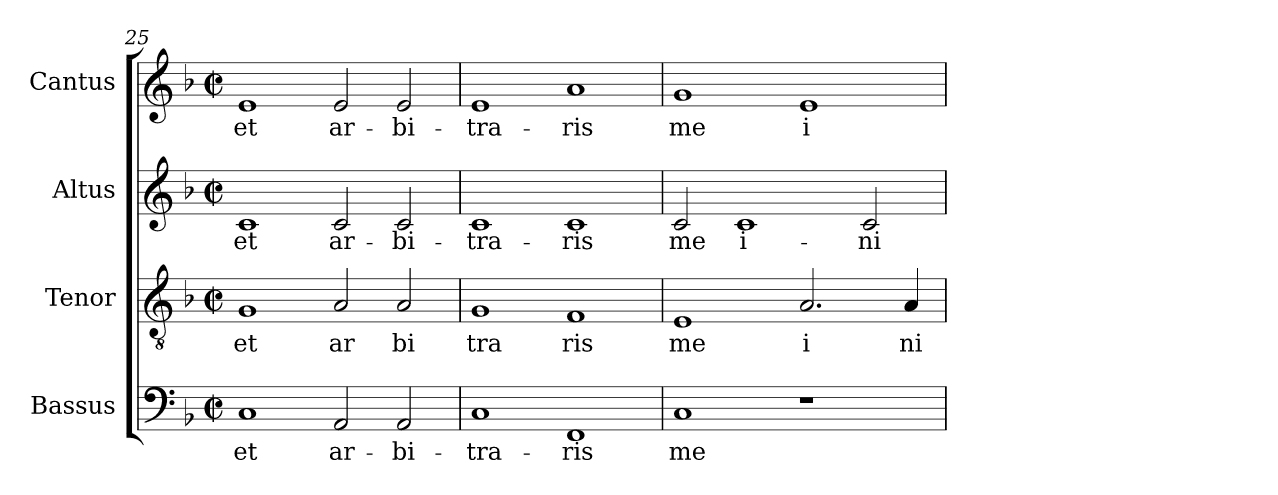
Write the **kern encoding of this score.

**kern	**text	**kern	**text	**kern	**text	**kern	**text
*part4	*part4	*part3	*part3	*part2	*part2	*part1	*part1
*staff4	*staff4	*staff3	*staff3	*staff2	*staff2	*staff1	*staff1
*I"Bassus	*	*I"Tenor	*	*I"Altus	*	*I"Cantus	*
!!LO:LB:g=z
*clefF4	*	*clefGv2	*	*clefG2	*	*clefG2	*
*k[b-]	*	*k[b-]	*	*k[b-]	*	*k[b-]	*
*F:	*	*F:	*	*F:	*	*F:	*
*M2/2	*	*M2/2	*	*M2/2	*	*M2/2	*
*met(c|)	*	*met(c|)	*	*met(c|)	*	*met(c|)	*
=25	=25	=25	=25	=25	=25	=25	=25
!	!LO:LY:b:cj	!	!LO:LY:b:cj	!	!LO:LY:b:cj	!	!LO:LY:b:cj
1C	et	1G	et	1c	et	1e	et
!	!LO:LY:b:cj	!	!LO:LY:b:cj	!	!LO:LY:b:cj	!	!LO:LY:b:cj
2AA/	ar-	2A/	ar	2c/	ar-	2e/	ar-
!	!LO:LY:b:cj	!	!LO:LY:b:cj	!	!LO:LY:b:cj	!	!LO:LY:b:cj
2AA/	-bi-	2A/	bi	2c/	-bi-	2e/	-bi-
=26	=26	=26	=26	=26	=26	=26	=26
!	!LO:LY:b:cj	!	!LO:LY:b:cj	!	!LO:LY:b:cj	!	!LO:LY:b:cj
1C	-tra-	1G	tra	1c	-tra-	1e	-tra-
!	!LO:LY:b:cj	!	!LO:LY:b:cj	!	!LO:LY:b:cj	!	!LO:LY:b:cj
1FF	-ris	1F	ris	1c	-ris	1a	-ris
=27	=27	=27	=27	=27	=27	=27	=27
!	!LO:LY:b:cj	!	!LO:LY:b:cj	!	!LO:LY:b:cj	!	!LO:LY:b:cj
1C	me	1E	me	2c/	me	1g	me
!	!	!	!	!	!LO:LY:b:cj	!	!
.	.	.	.	1c	i-	.	.
!	!	!	!LO:LY:b:cj	!	!	!	!LO:LY:b:cj
1r	.	2.A/	i	.	.	1e	i-
!	!	!	!	!	!LO:LY:b:cj	!	!
.	.	.	.	2c/	-ni-	.	.
!	!	!	!LO:LY:b:cj	!	!	!	!
.	.	4A/	ni	.	.	.	.
=	=	=	=	=	=	=	=
*-	*-	*-	*-	*-	*-	*-	*-
